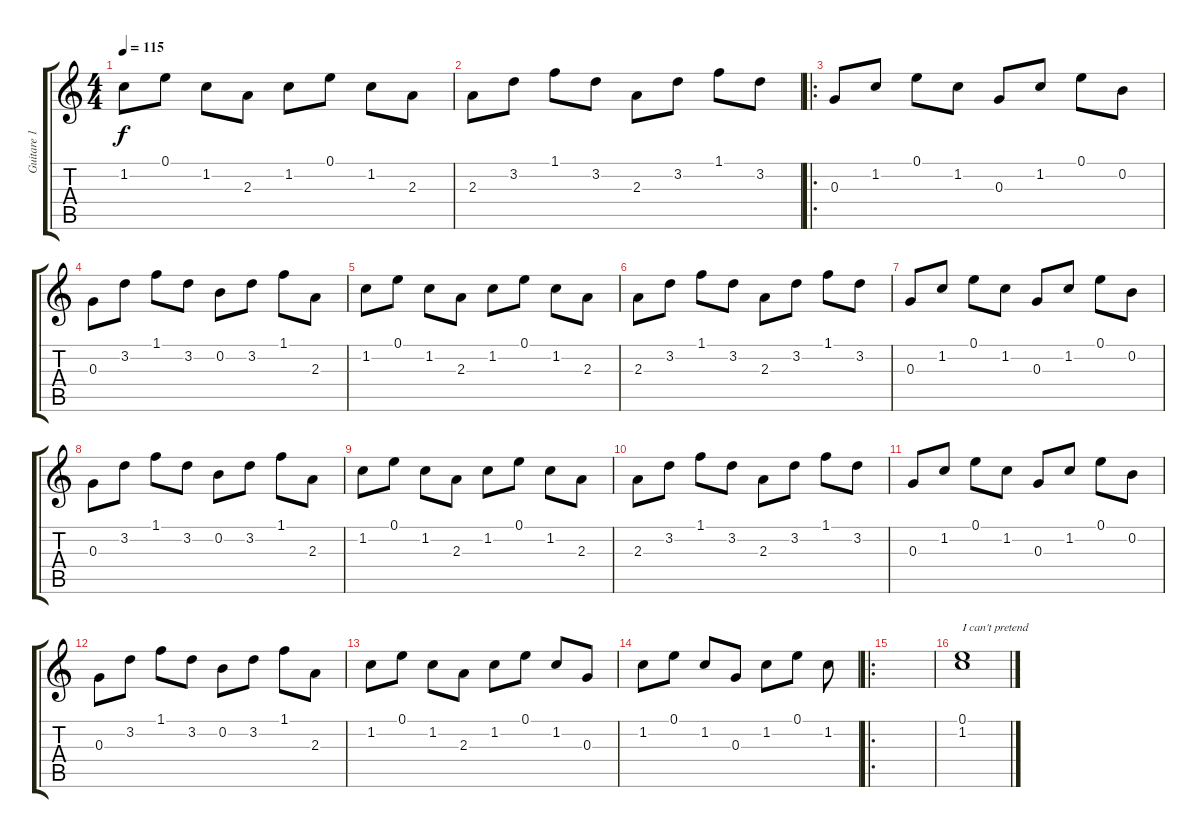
\track ("Guitare 1" "Guitare 1") {instrument electricguitarclean}
\staff {score tabs}
\tuning (E4 B3 G3 D3 A2 D2) {hide}
\ts (4 4)
\tempo 115
\clef g2
\ks c
1.2.8{dy f} 0.1.8 1.2.8 2.3.8 1.2.8 0.1.8 1.2.8 2.3.8 |
2.3.8 3.2.8 1.1.8 3.2.8 2.3.8 3.2.8 1.1.8 3.2.8 |
\ro
0.3.8 1.2.8 0.1.8 1.2.8 0.3.8 1.2.8 0.1.8 0.2.8 |
0.3.8 3.2.8 1.1.8 3.2.8 0.2.8 3.2.8 1.1.8 2.3.8 |
1.2.8 0.1.8 1.2.8 2.3.8 1.2.8 0.1.8 1.2.8 2.3.8 |
2.3.8 3.2.8 1.1.8 3.2.8 2.3.8 3.2.8 1.1.8 3.2.8 |
0.3.8 1.2.8 0.1.8 1.2.8 0.3.8 1.2.8 0.1.8 0.2.8 |
0.3.8 3.2.8 1.1.8 3.2.8 0.2.8 3.2.8 1.1.8 2.3.8 |
1.2.8 0.1.8 1.2.8 2.3.8 1.2.8 0.1.8 1.2.8 2.3.8 |
2.3.8 3.2.8 1.1.8 3.2.8 2.3.8 3.2.8 1.1.8 3.2.8 |
0.3.8 1.2.8 0.1.8 1.2.8 0.3.8 1.2.8 0.1.8 0.2.8 |
0.3.8 3.2.8 1.1.8 3.2.8 0.2.8 3.2.8 1.1.8 2.3.8 |
1.2.8 0.1.8 1.2.8 2.3.8 1.2.8 0.1.8 1.2.8 0.3.8 |
1.2.8 0.1.8 1.2.8 0.3.8 1.2.8 0.1.8 1.2.8 |
\ro
|
(0.1 1.2).1{txt "I can't pretend"}
